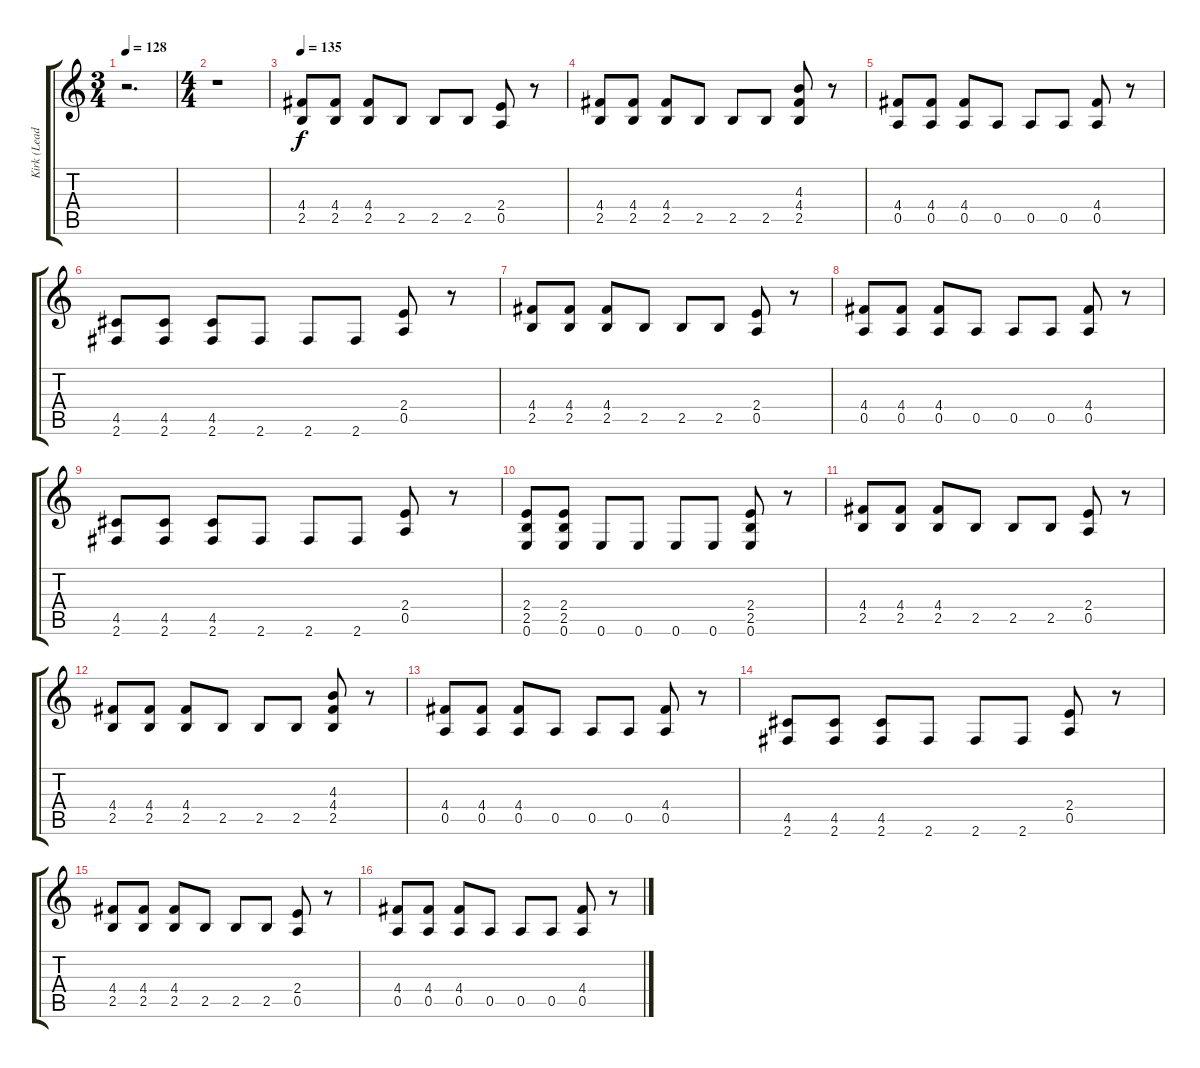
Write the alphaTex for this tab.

\track ("Kirk (Lead Guitar)" "Kirk (Lead") {instrument distortionguitar}
\staff {score tabs}
\tuning (E4 B3 G3 D3 A2 E2) {hide}
\ts (3 4)
\tempo 128
\clef g2
\ks c
r.2{d dy f} |
\ts (4 4)
r.1 |
\tempo 135
(4.4 2.5).8 (4.4 2.5).8 (4.4 2.5).8 2.5.8 2.5.8 2.5.8 (2.4 0.5).8 r.8 |
(4.4 2.5).8 (4.4 2.5).8 (4.4 2.5).8 2.5.8 2.5.8 2.5.8 (4.3 4.4 2.5).8 r.8 |
(4.4 0.5).8 (4.4 0.5).8 (4.4 0.5).8 0.5.8 0.5.8 0.5.8 (4.4 0.5).8 r.8 |
(4.5 2.6).8 (4.5 2.6).8 (4.5 2.6).8 2.6.8 2.6.8 2.6.8 (2.4 0.5).8 r.8 |
(4.4 2.5).8 (4.4 2.5).8 (4.4 2.5).8 2.5.8 2.5.8 2.5.8 (2.4 0.5).8 r.8 |
(4.4 0.5).8 (4.4 0.5).8 (4.4 0.5).8 0.5.8 0.5.8 0.5.8 (4.4 0.5).8 r.8 |
(4.5 2.6).8 (4.5 2.6).8 (4.5 2.6).8 2.6.8 2.6.8 2.6.8 (2.4 0.5).8 r.8 |
(2.4 2.5 0.6).8 (2.4 2.5 0.6).8 0.6.8 0.6.8 0.6.8 0.6.8 (2.4 2.5 0.6).8 r.8 |
(4.4 2.5).8 (4.4 2.5).8 (4.4 2.5).8 2.5.8 2.5.8 2.5.8 (2.4 0.5).8 r.8 |
(4.4 2.5).8 (4.4 2.5).8 (4.4 2.5).8 2.5.8 2.5.8 2.5.8 (4.3 4.4 2.5).8 r.8 |
(4.4 0.5).8 (4.4 0.5).8 (4.4 0.5).8 0.5.8 0.5.8 0.5.8 (4.4 0.5).8 r.8 |
(4.5 2.6).8 (4.5 2.6).8 (4.5 2.6).8 2.6.8 2.6.8 2.6.8 (2.4 0.5).8 r.8 |
(4.4 2.5).8 (4.4 2.5).8 (4.4 2.5).8 2.5.8 2.5.8 2.5.8 (2.4 0.5).8 r.8 |
(4.4 0.5).8 (4.4 0.5).8 (4.4 0.5).8 0.5.8 0.5.8 0.5.8 (4.4 0.5).8 r.8
